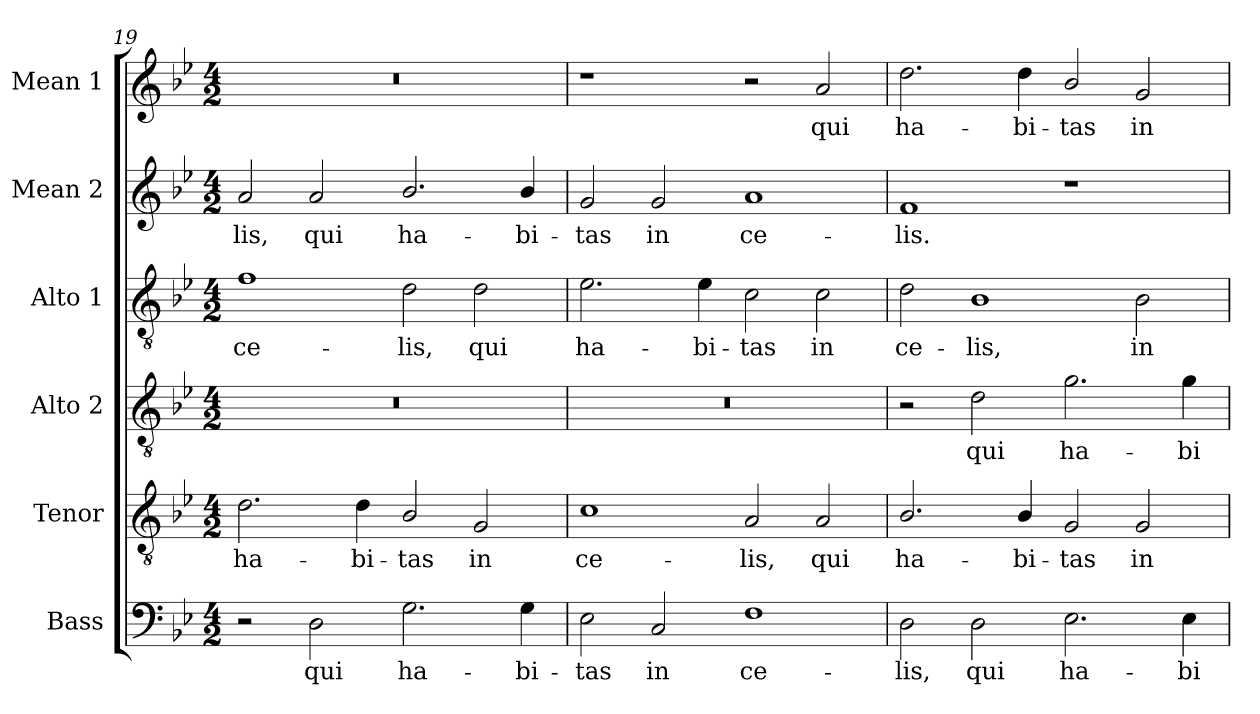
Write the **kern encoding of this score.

**kern	**text	**kern	**text	**kern	**text	**kern	**text	**kern	**text	**kern	**text
*part6	*part6	*part5	*part5	*part4	*part4	*part3	*part3	*part2	*part2	*part1	*part1
*staff6	*staff6	*staff5	*staff5	*staff4	*staff4	*staff3	*staff3	*staff2	*staff2	*staff1	*staff1
*I"Bass	*	*I"Tenor	*	*I"Alto 2	*	*I"Alto 1	*	*I"Mean 2	*	*I"Mean 1	*
*I'B.	*	*I'T.	*	*I'A2.	*	*I'A1	*	*I'M2.	*	*I'M1.	*
!!LO:PB:g=z
*clefF4	*	*clefGv2	*	*clefGv2	*	*clefGv2	*	*clefG2	*	*clefG2	*
*	*	*ITrd7c12	*	*ITrd7c12	*	*ITrd7c12	*	*	*	*	*
*k[b-e-]	*	*k[b-e-]	*	*k[b-e-]	*	*k[b-e-]	*	*k[b-e-]	*	*k[b-e-]	*
*g:	*	*g:	*	*g:	*	*g:	*	*g:	*	*g:	*
*M4/2	*	*M4/2	*	*M4/2	*	*M4/2	*	*M4/2	*	*M4/2	*
=19	=19	=19	=19	=19	=19	=19	=19	=19	=19	=19	=19
!	!	!	!LO:LY:b:color=#000000	!LO:N:vis=1	!	!	!	!	!	!	!
!	!	!	!	!	!	!	!LO:LY:b:color=#000000	!	!	!	!
!	!	!	!	!	!	!	!	!	!LO:LY:b:color=#000000	!LO:N:vis=1	!
2r	.	2.Di\	ha-	0r	.	1Fi	ce-	2ai/	-lis,	0r	.
!	!LO:LY:b:color=#000000	!	!	!	!	!	!	!	!	!	!
!	!	!	!	!	!	!	!	!	!LO:LY:b:color=#000000	!	!
2Di\	qui	.	.	.	.	.	.	2ai/	qui	.	.
!	!	!	!LO:LY:b:color=#000000	!	!	!	!	!	!	!	!
.	.	4Di\	-bi-	.	.	.	.	.	.	.	.
!	!LO:LY:b:color=#000000	!	!	!	!	!	!	!	!	!	!
!	!	!	!LO:LY:b:color=#000000	!	!	!	!	!	!	!	!
!	!	!	!	!	!	!	!LO:LY:b:color=#000000	!	!	!	!
!	!	!	!	!	!	!	!	!	!LO:LY:b:color=#000000	!	!
2.Gi\	ha-	2BB-i/	-tas	.	.	2Di\	-lis,	2.b-i/	ha-	.	.
!	!	!	!LO:LY:b:color=#000000	!	!	!	!	!	!	!	!
!	!	!	!	!	!	!	!LO:LY:b:color=#000000	!	!	!	!
.	.	2GGi/	in	.	.	2Di\	qui	.	.	.	.
!	!LO:LY:b:color=#000000	!	!	!	!	!	!	!	!	!	!
!	!	!	!	!	!	!	!	!	!LO:LY:b:color=#000000	!	!
4Gi\	-bi-	.	.	.	.	.	.	4b-i/	-bi-	.	.
=20	=20	=20	=20	=20	=20	=20	=20	=20	=20	=20	=20
!	!LO:LY:b:color=#000000	!	!	!	!	!	!	!	!	!	!
!	!	!	!LO:LY:b:color=#000000	!LO:N:vis=1	!	!	!	!	!	!	!
!	!	!	!	!	!	!	!LO:LY:b:color=#000000	!	!	!	!
!	!	!	!	!	!	!	!	!	!LO:LY:b:color=#000000	!	!
2E-i\	-tas	1Ci	ce-	0r	.	2.E-i\	ha-	2gi/	-tas	1r	.
!	!LO:LY:b:color=#000000	!	!	!	!	!	!	!	!	!	!
!	!	!	!	!	!	!	!	!	!LO:LY:b:color=#000000	!	!
2Ci/	in	.	.	.	.	.	.	2gi/	in	.	.
!	!	!	!	!	!	!	!LO:LY:b:color=#000000	!	!	!	!
.	.	.	.	.	.	4E-i\	-bi-	.	.	.	.
!	!LO:LY:b:color=#000000	!	!	!	!	!	!	!	!	!	!
!	!	!	!LO:LY:b:color=#000000	!	!	!	!	!	!	!	!
!	!	!	!	!	!	!	!LO:LY:b:color=#000000	!	!	!	!
!	!	!	!	!	!	!	!	!	!LO:LY:b:color=#000000	!	!
1Fi	ce-	2AAi/	-lis,	.	.	2Ci\	-tas	1ai	ce-	2r	.
!	!	!	!LO:LY:b:color=#000000	!	!	!	!	!	!	!	!
!	!	!	!	!	!	!	!LO:LY:b:color=#000000	!	!	!	!
!	!	!	!	!	!	!	!	!	!	!	!LO:LY:b:color=#000000
.	.	2AAi/	qui	.	.	2Ci\	in	.	.	2ai/	qui
=21	=21	=21	=21	=21	=21	=21	=21	=21	=21	=21	=21
!	!LO:LY:b:color=#000000	!	!	!	!	!	!	!	!	!	!
!	!	!	!LO:LY:b:color=#000000	!	!	!	!	!	!	!	!
!	!	!	!	!	!	!	!LO:LY:b:color=#000000	!	!	!	!
!	!	!	!	!	!	!	!	!	!LO:LY:b:color=#000000	!	!
!	!	!	!	!	!	!	!	!	!	!	!LO:LY:b:color=#000000
2Di\	-lis,	2.BB-i/	ha-	2r	.	2Di\	ce-	1fi	-lis.	2.ddi\	ha-
!	!LO:LY:b:color=#000000	!	!	!	!	!	!	!	!	!	!
!	!	!	!	!	!LO:LY:b:color=#000000	!	!	!	!	!	!
!	!	!	!	!	!	!	!LO:LY:b:color=#000000	!	!	!	!
2Di\	qui	.	.	2Di\	qui	1BB-i	-lis,	.	.	.	.
!	!	!	!LO:LY:b:color=#000000	!	!	!	!	!	!	!	!
!	!	!	!	!	!	!	!	!	!	!	!LO:LY:b:color=#000000
.	.	4BB-i/	-bi-	.	.	.	.	.	.	4ddi\	-bi-
!	!LO:LY:b:color=#000000	!	!	!	!	!	!	!	!	!	!
!	!	!	!LO:LY:b:color=#000000	!	!	!	!	!	!	!	!
!	!	!	!	!	!LO:LY:b:color=#000000	!	!	!	!	!	!
!	!	!	!	!	!	!	!	!	!	!	!LO:LY:b:color=#000000
2.E-i\	ha-	2GGi/	-tas	2.Gi\	ha-	.	.	1r	.	2b-i/	-tas
!	!	!	!LO:LY:b:color=#000000	!	!	!	!	!	!	!	!
!	!	!	!	!	!	!	!LO:LY:b:color=#000000	!	!	!	!
!	!	!	!	!	!	!	!	!	!	!	!LO:LY:b:color=#000000
.	.	2GGi/	in	.	.	2BB-i\	in	.	.	2gi/	in
!	!LO:LY:b:color=#000000	!	!	!	!	!	!	!	!	!	!
!	!	!	!	!	!LO:LY:b:color=#000000	!	!	!	!	!	!
4E-i\	-bi-	.	.	4Gi\	-bi-	.	.	.	.	.	.
=	=	=	=	=	=	=	=	=	=	=	=
*-	*-	*-	*-	*-	*-	*-	*-	*-	*-	*-	*-
